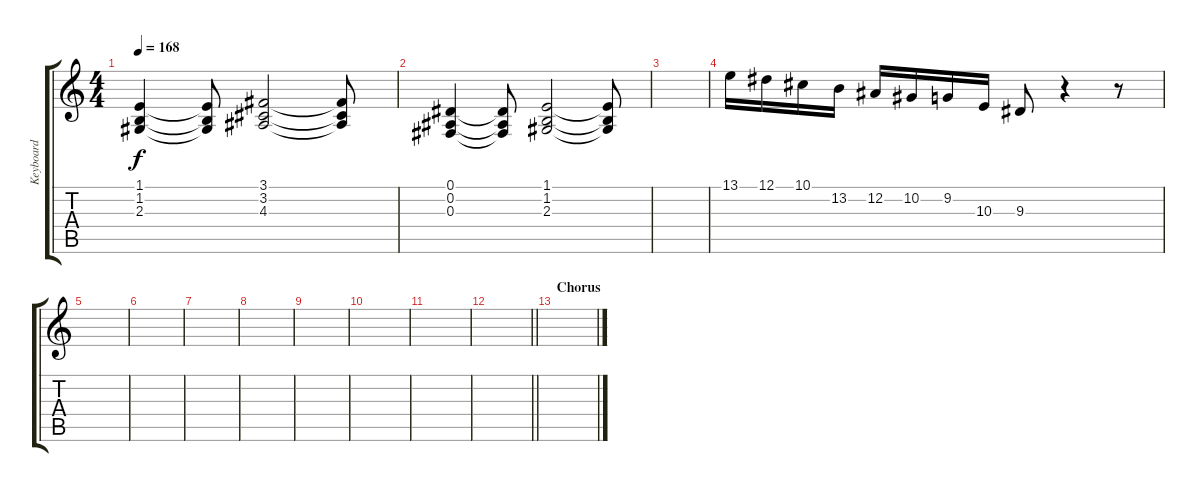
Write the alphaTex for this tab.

\track ("Keyboard" "Keyboard") {instrument harpsichord}
\staff {score tabs}
\tuning (Eb4 Bb3 Gb3 Db3 Ab2 Eb2) {hide}
\ts (4 4)
\tempo 168
\clef g2
\ks aminor
(1.1 1.2 2.3).4{dy f} (1.1{t} 1.2{t} 2.3{t}).8 (3.1 3.2 4.3).2 (3.1{t} 3.2{t} 4.3{t}).8 |
(0.1 0.2 0.3).4 (0.1{t} 0.2{t} 0.3{t}).8 (1.1 1.2 2.3).2 (1.1{t} 1.2{t} 2.3{t}).8 |
|
13.1.16 12.1.16 10.1.16 13.2.16 12.2.16 10.2.16 9.2.16 10.3.16 9.3.8 r.4 r.8 |
|
|
|
|
|
|
|
\barLineRight lightlight
|
\section ("" "Chorus")
